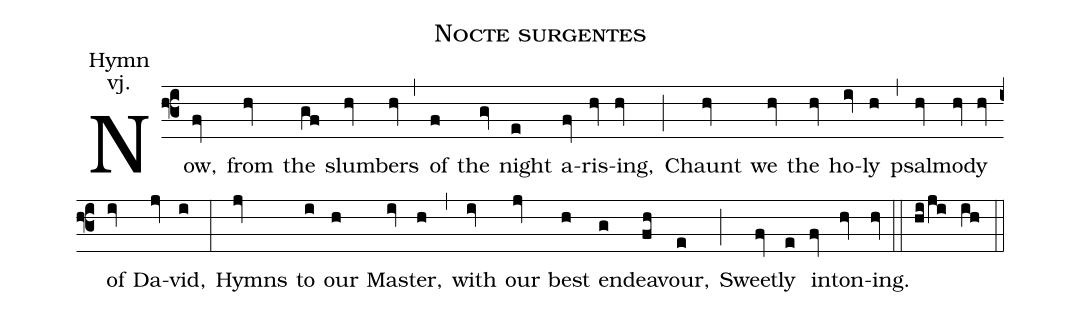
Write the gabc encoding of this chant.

name: Nocte surgentes;
annotation: Hymn;
annotation: vj.;
mode: 6;
office-part: hymnus;
%%
(f3)Now,(fv) from(hv) the(gf) slum(hv)bers(hv) (,) of(f) the(gv) night(e) a(fv)ris(hv)ing,(hv) (;)
Chaunt(hv) we(hv) the(hv) ho(iv)ly(h) (,) psal(hv)mo(hv)dy(hv) of(iv) Da(jv)vid,(i) (:)
Hymns(jv) to(i) our(h) Mas(iv)ter,(h) (,) with(iv) our(jv) best(h) en(g)deav(fh)our,(e) (;)
Sweet(fv)ly(e) in(fv)ton(hv)ing.(hv) (::) (hi!/ji) (ih) (::)
